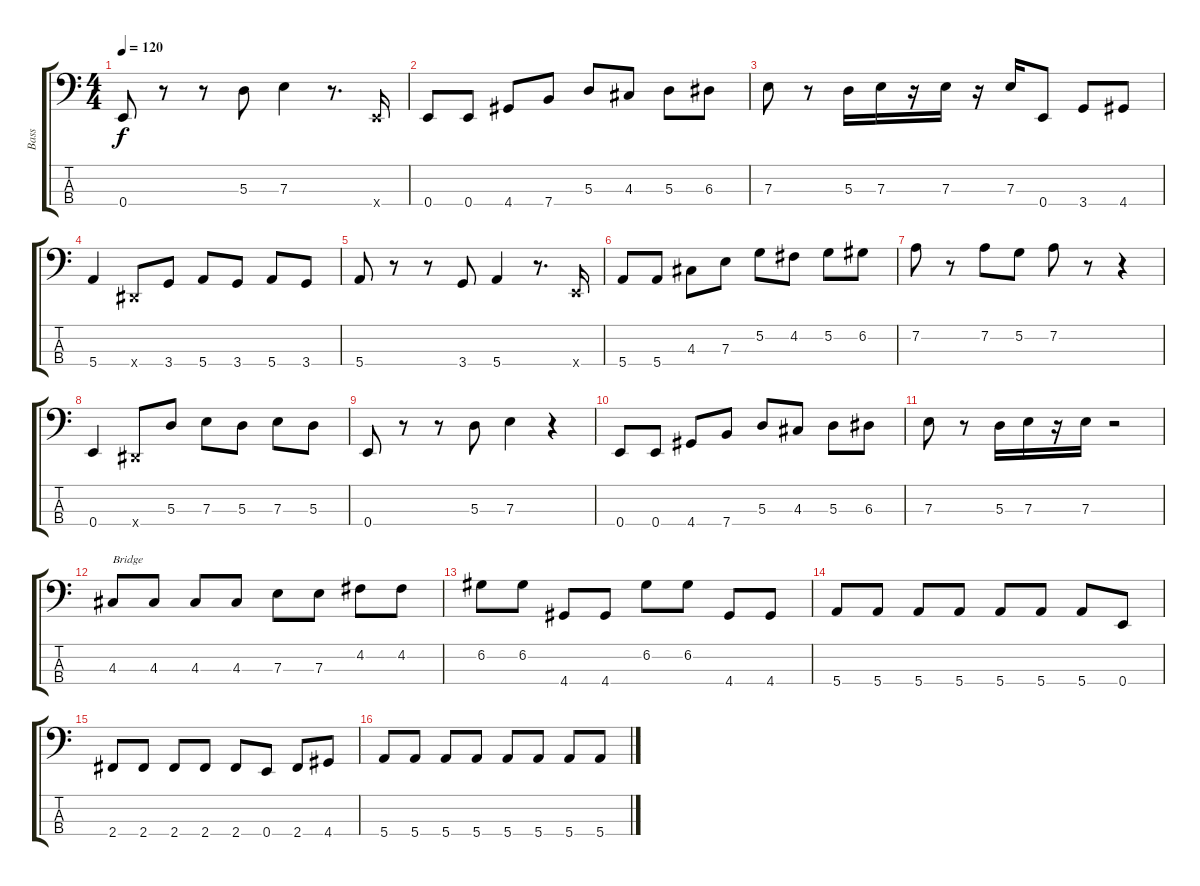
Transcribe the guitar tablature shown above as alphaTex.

\track ("Bass" "Bass") {instrument electricbassfinger}
\staff {score tabs}
\tuning (G2 D2 A1 E1) {hide}
\ts (4 4)
\tempo 120
\clef f4
\ks c
0.4.8{dy f} r.8 r.8 5.3.8 7.3.4 r.8{d} 0.4{x}.16 |
0.4.8 0.4.8 4.4.8 7.4.8 5.3.8 4.3.8 5.3.8 6.3.8 |
7.3.8 r.8 5.3.16 7.3.16 r.16 7.3.16 r.16 7.3.16 0.4.8 3.4.8 4.4.8 |
5.4.4 -1.4{x}.8 3.4.8 5.4.8 3.4.8 5.4.8 3.4.8 |
5.4.8 r.8 r.8 3.4.8 5.4.4 r.8{d} 0.4{x}.16 |
5.4.8 5.4.8 4.3.8 7.3.8 5.2.8 4.2.8 5.2.8 6.2.8 |
7.2.8 r.8 7.2.8 5.2.8 7.2.8 r.8 r.4 |
0.4.4 -1.4{x}.8 5.3.8 7.3.8 5.3.8 7.3.8 5.3.8 |
0.4.8 r.8 r.8 5.3.8 7.3.4 r.4 |
0.4.8 0.4.8 4.4.8 7.4.8 5.3.8 4.3.8 5.3.8 6.3.8 |
7.3.8 r.8 5.3.16 7.3.16 r.16 7.3.16 r.2 |
4.3.8{txt "Bridge"} 4.3.8 4.3.8 4.3.8 7.3.8 7.3.8 4.2.8 4.2.8 |
6.2.8 6.2.8 4.4.8 4.4.8 6.2.8 6.2.8 4.4.8 4.4.8 |
5.4.8 5.4.8 5.4.8 5.4.8 5.4.8 5.4.8 5.4.8 0.4.8 |
2.4.8 2.4.8 2.4.8 2.4.8 2.4.8 0.4.8 2.4.8 4.4.8 |
5.4.8 5.4.8 5.4.8 5.4.8 5.4.8 5.4.8 5.4.8 5.4.8
